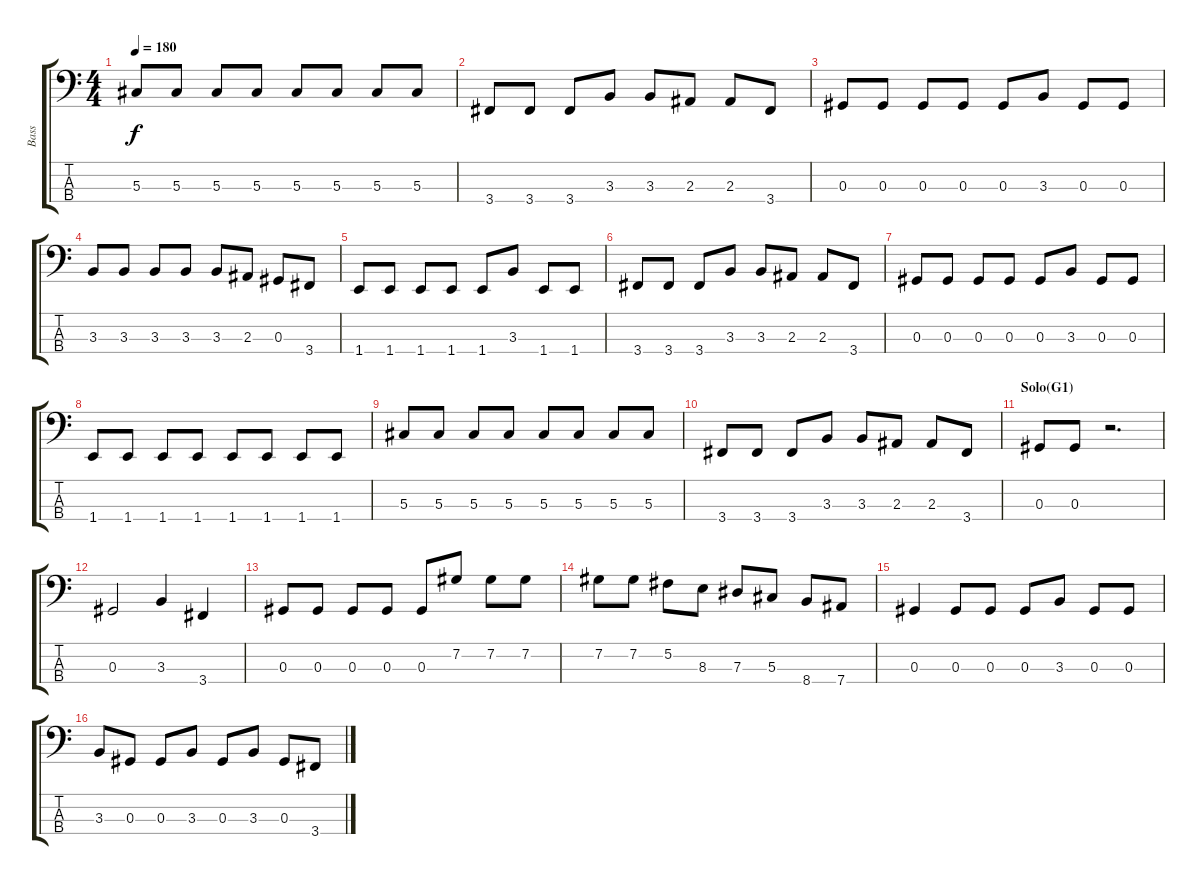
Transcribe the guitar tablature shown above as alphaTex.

\track ("Bass" "Bass") {instrument electricbassfinger}
\staff {score tabs}
\tuning (Gb2 Db2 Ab1 Eb1) {hide}
\ts (4 4)
\tempo 180
\clef f4
\ks c
5.3.8{dy f} 5.3.8 5.3.8 5.3.8 5.3.8 5.3.8 5.3.8 5.3.8 |
3.4.8 3.4.8 3.4.8 3.3.8 3.3.8 2.3.8 2.3.8 3.4.8 |
0.3.8 0.3.8 0.3.8 0.3.8 0.3.8 3.3.8 0.3.8 0.3.8 |
3.3.8 3.3.8 3.3.8 3.3.8 3.3.8 2.3.8 0.3.8 3.4.8 |
1.4.8 1.4.8 1.4.8 1.4.8 1.4.8 3.3.8 1.4.8 1.4.8 |
3.4.8 3.4.8 3.4.8 3.3.8 3.3.8 2.3.8 2.3.8 3.4.8 |
0.3.8 0.3.8 0.3.8 0.3.8 0.3.8 3.3.8 0.3.8 0.3.8 |
1.4.8 1.4.8 1.4.8 1.4.8 1.4.8 1.4.8 1.4.8 1.4.8 |
5.3.8 5.3.8 5.3.8 5.3.8 5.3.8 5.3.8 5.3.8 5.3.8 |
3.4.8 3.4.8 3.4.8 3.3.8 3.3.8 2.3.8 2.3.8 3.4.8 |
\section ("" "Solo(G1)")
0.3.8 0.3.8 r.2{d} |
0.3.2 3.3.4 3.4.4 |
0.3.8 0.3.8 0.3.8 0.3.8 0.3.8 7.2.8 7.2.8 7.2.8 |
7.2.8 7.2.8 5.2.8 8.3.8 7.3.8 5.3.8 8.4.8 7.4.8 |
0.3.4 0.3.8 0.3.8 0.3.8 3.3.8 0.3.8 0.3.8 |
3.3.8 0.3.8 0.3.8 3.3.8 0.3.8 3.3.8 0.3.8 3.4.8
